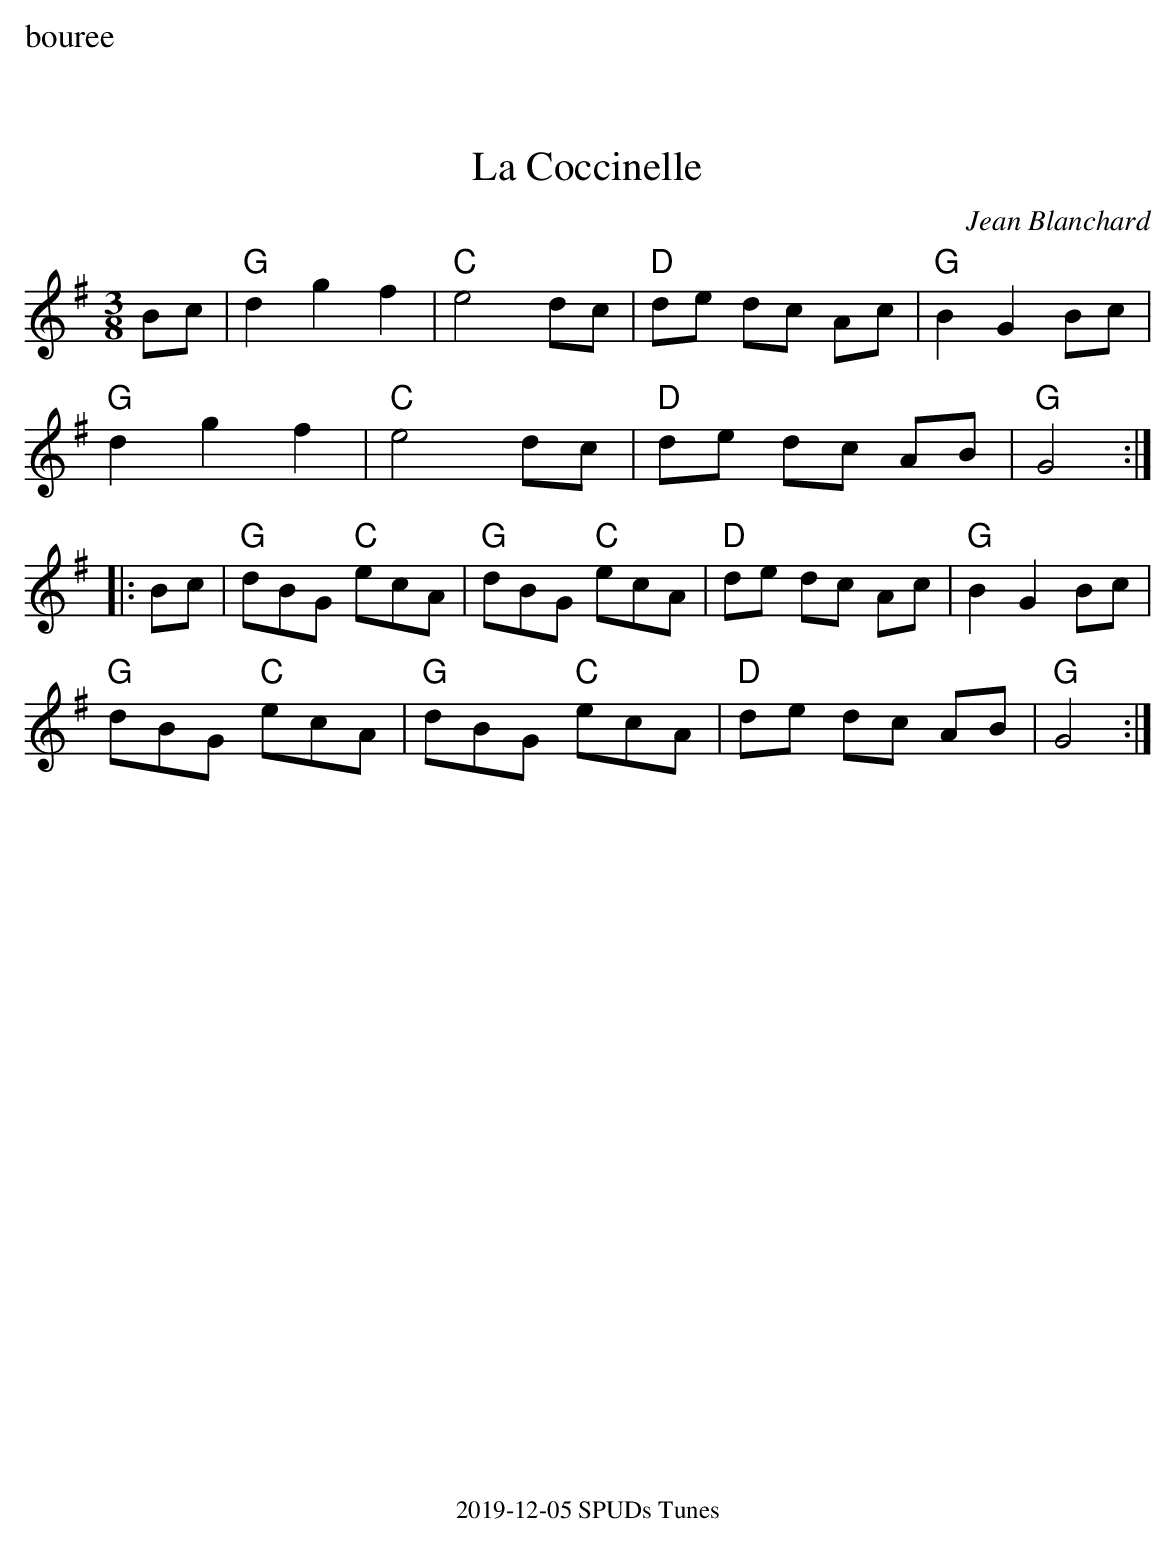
X:1
%%text bouree
T:La Coccinelle
M:3/8
L:1/8
C:Jean Blanchard
K:G
Bc | "G"d2g2f2 | "C"e4dc | "D"de dc Ac | "G"B2G2 Bc |
"G"d2g2f2 | "C"e4dc |"D"de dc AB | "G"G4 :|
|: Bc | "G"dBG "C"ecA | "G"dBG "C"ecA | "D"de dc Ac |"G"B2G2 Bc |
"G"dBG "C"ecA | "G"dBG "C"ecA | "D"de dc AB | "G"G4 :|
